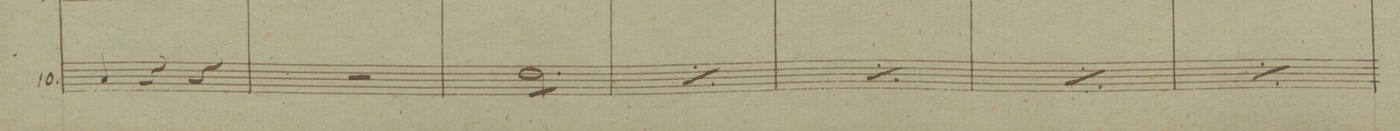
**kern	**fba	**dynam
*I"10.	*	*
*clefF4	*	*
*k[b-]	*	*
*M3/4	*	*
4C/	.	.
4r	.	.
4r	.	.
=105	=105	=105
2.r	.	.
=106	=106	=106
8F\L	.	.
8F\	.	.
8F\	.	.
8F\	.	.
8F\	.	.
8F\J	.	.
=107	=107	=107
*rep	*	*
8F\L	.	.
8F\	.	.
8F\	.	.
8F\	.	.
8F\	.	.
8F\J	.	.
*Xrep	*	*
=108	=108	=108
*rep	*	*
8F\L	.	.
8F\J	.	.
8F\L	.	.
8F\J	.	.
8F\L	.	.
8F\J	.	.
*Xrep	*	*
=109	=109	=109
*rep	*	*
8F\L	.	.
8F\J	.	.
8F\L	.	.
8F\J	.	.
8F\L	.	.
8F\J	.	.
*Xrep	*	*
=110	=110	=110
*rep	*	*
8F\L	.	.
8F\J	.	.
8F\L	.	.
8F\J	.	.
8F\L	.	.
8F\J	.	.
*Xrep	*	*
=111	=111	=111
*-	*-	*-
